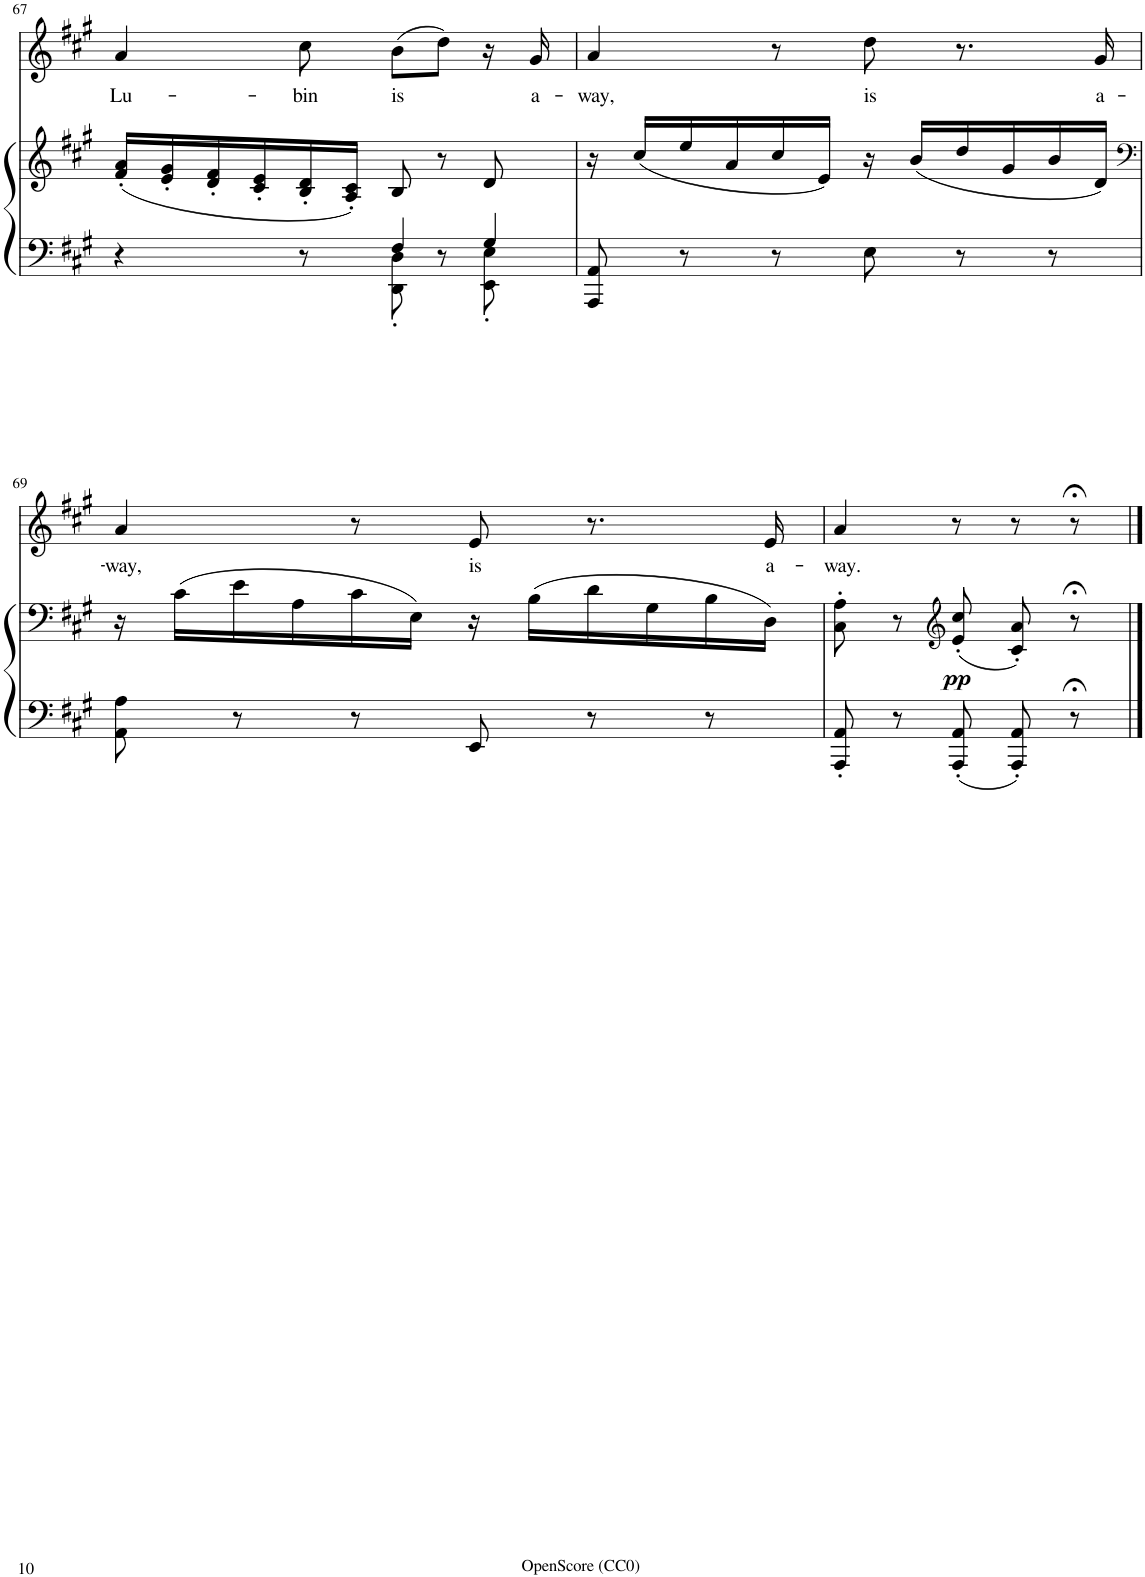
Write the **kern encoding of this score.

**kern	**kern	**dynam	**kern	**text
*part2	*part2	*part2	*part1	*part1
*staff3	*staff2	*staff2/3	*staff1	*staff1
*I"Piano	*	*	*I"Voice	*
*I'Pno	*	*	*	*
!!LO:PB:g=z
*clefF4	*clefG2	*	*clefG2	*
*k[f#c#g#]	*k[f#c#g#]	*	*k[f#c#g#]	*
*M6/8	*M6/8	*	*M6/8	*
=67	=67	=67	=67	=67
*^	*	*	*	*
!	!	!	!	!	!LO:LY:b
4r	4.ryy	(16f#/' 16a/'LL	.	4a/	Lu-
.	.	16e/' 16g#/'	.	.	.
.	.	16d/' 16f#/'	.	.	.
.	.	16c#/' 16e/'	.	.	.
!	!	!	!	!	!LO:LY:b
8r	.	16B/' 16d/'	.	8cc#\	-bin
.	.	16A/' 16c#/'JJ)	.	.	.
!	!	!	!	!	!LO:LY:b
8F#/	8DD\' 8D\'	8B/	.	(8b\L	is
8r	8ryy	8r	.	8dd\J)	.
8G#/	8EE\' 8E\'	8d/	.	16r	.
!	!	!	!	!	!LO:LY:b
.	.	.	.	16g#/	a-
*v	*v	*	*	*	*
=68	=68	=68	=68	=68
!	!	!	!	!LO:LY:b
8AAA/ 8AA/	16r	.	4a/	-way,
.	(16cc#/LL	.	.	.
8r	16ee/	.	.	.
.	16a/	.	.	.
8r	16cc#/	.	8r	.
.	16e/JJ)	.	.	.
!	!	!	!	!LO:LY:b
8E\	16r	.	8dd\	is
.	(16b/LL	.	.	.
8r	16dd/	.	8.r	.
.	16g#/	.	.	.
8r	16b/	.	.	.
!	!	!	!	!LO:LY:b
.	16d/JJ)	.	16g#/	a-
!!LO:LB:g=z
=69	=69	=69	=69	=69
*	*clefF4	*	*	*
!	!	!	!	!LO:LY:b
8AA\ 8A\	16r	.	4a/	-way,
.	(16c#\LL	.	.	.
8r	16e\	.	.	.
.	16A\	.	.	.
8r	16c#\	.	8r	.
.	16E\JJ)	.	.	.
!	!	!	!	!LO:LY:b
8EE/	16r	.	8e/	is
.	(16B\LL	.	.	.
8r	16d\	.	8.r	.
.	16G#\	.	.	.
8r	16B\	.	.	.
!	!	!	!	!LO:LY:b
.	16D\JJ)	.	16e/	a-
=70	=70	=70	=70	=70
!	!	!	!	!LO:LY:b
8AAA/' 8AA/'	8C#\' 8A\'	.	4a/	-way.
8r	8r	.	.	.
*	*clefG2	*	*	*
!	!	!LO:DY:b	!	!
8AAA/' 8AA/'	(8e/' 8cc#/'	pp	8r	.
8AAA/' 8AA/'	8c#/' 8a/')	.	8r	.
8r;<	8r;<	.	8r;<	.
==	==	==	==	==
*-	*-	*-	*-	*-
